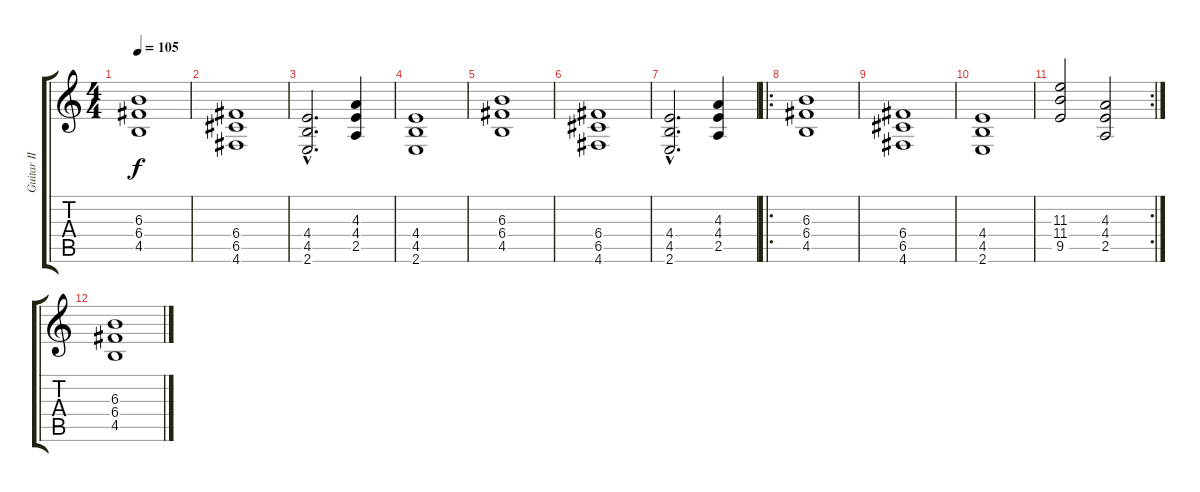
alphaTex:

\track ("Guitar II" "Guitar II") {instrument distortionguitar}
\staff {score tabs}
\tuning (D4 A3 F3 C3 G2 D2) {hide}
\ts (4 4)
\tempo 105
\clef g2
\ks c
(6.3 6.4 4.5).1{dy f} |
(6.4 6.5 4.6).1 |
(4.4{hac} 4.5{hac} 2.6{hac}).2{d} (4.3 4.4 2.5).4 |
(4.4 4.5 2.6).1 |
(6.3 6.4 4.5).1 |
(6.4 6.5 4.6).1 |
(4.4{hac} 4.5{hac} 2.6{hac}).2{d} (4.3 4.4 2.5).4 |
\ro
(6.3 6.4 4.5).1 |
(6.4 6.5 4.6).1 |
(4.4 4.5 2.6).1 |
\rc 2
(11.3 11.4 9.5).2 (4.3 4.4 2.5).2 |
(6.3 6.4 4.5).1
